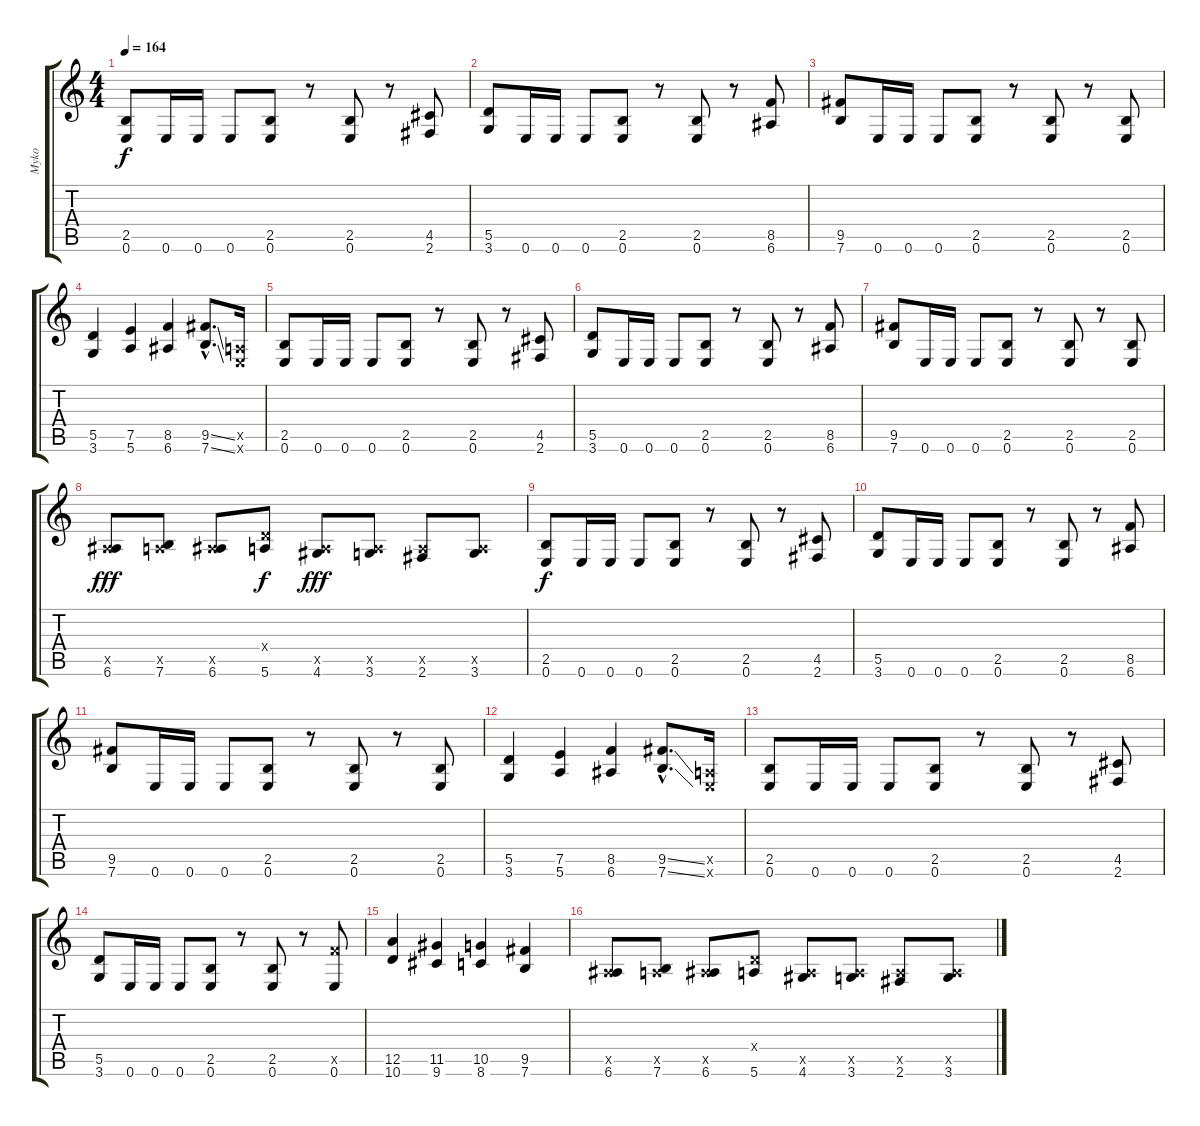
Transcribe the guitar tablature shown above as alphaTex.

\track ("Myko" "Myko") {instrument distortionguitar}
\staff {score tabs}
\tuning (E4 B3 G3 D3 A2 E2) {hide}
\ts (4 4)
\tempo 164
\clef g2
\ks c
(2.5 0.6).8{dy f instrument distortionguitar} 0.6.16 0.6.16 0.6.8 (2.5 0.6).8 r.8 (2.5 0.6).8 r.8 (4.5 2.6).8 |
(5.5 3.6).8 0.6.16 0.6.16 0.6.8 (2.5 0.6).8 r.8 (2.5 0.6).8 r.8 (8.5 6.6).8 |
(9.5 7.6).8 0.6.16 0.6.16 0.6.8 (2.5 0.6).8 r.8 (2.5 0.6).8 r.8 (2.5 0.6).8 |
(5.5 3.6).4 (7.5 5.6).4 (8.5 6.6).4 (9.5{ss hac} 7.6{ss hac}).8{d} (0.5{x} 0.6{x}).16 |
(2.5 0.6).8 0.6.16 0.6.16 0.6.8 (2.5 0.6).8 r.8 (2.5 0.6).8 r.8 (4.5 2.6).8 |
(5.5 3.6).8 0.6.16 0.6.16 0.6.8 (2.5 0.6).8 r.8 (2.5 0.6).8 r.8 (8.5 6.6).8 |
(9.5 7.6).8 0.6.16 0.6.16 0.6.8 (2.5 0.6).8 r.8 (2.5 0.6).8 r.8 (2.5 0.6).8 |
(0.5{x} 6.6).8{dy fff} (0.5{x} 7.6).8 (0.5{x} 6.6).8 (0.4{x} 5.6).8{dy f} (0.5{x} 4.6).8{dy fff} (0.5{x} 3.6).8 (0.5{x} 2.6).8 (0.5{x} 3.6).8 |
(2.5 0.6).8{dy f} 0.6.16 0.6.16 0.6.8 (2.5 0.6).8 r.8 (2.5 0.6).8 r.8 (4.5 2.6).8 |
(5.5 3.6).8 0.6.16 0.6.16 0.6.8 (2.5 0.6).8 r.8 (2.5 0.6).8 r.8 (8.5 6.6).8 |
(9.5 7.6).8 0.6.16 0.6.16 0.6.8 (2.5 0.6).8 r.8 (2.5 0.6).8 r.8 (2.5 0.6).8 |
(5.5 3.6).4 (7.5 5.6).4 (8.5 6.6).4 (9.5{ss hac} 7.6{ss hac}).8{d} (0.5{x} 0.6{x}).16 |
(2.5 0.6).8 0.6.16 0.6.16 0.6.8 (2.5 0.6).8 r.8 (2.5 0.6).8 r.8 (4.5 2.6).8 |
(5.5 3.6).8 0.6.16 0.6.16 0.6.8 (2.5 0.6).8 r.8 (2.5 0.6).8 r.8 (8.5{x} 0.6).8 |
(12.5 10.6).4 (11.5 9.6).4 (10.5 8.6).4 (9.5 7.6).4 |
(0.5{x} 6.6).8 (0.5{x} 7.6).8 (0.5{x} 6.6).8 (0.4{x} 5.6).8 (0.5{x} 4.6).8 (0.5{x} 3.6).8 (0.5{x} 2.6).8 (0.5{x} 3.6).8
